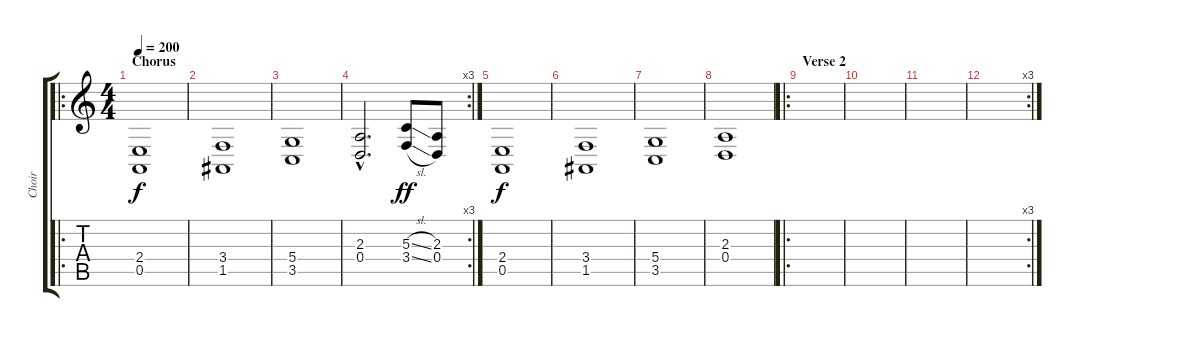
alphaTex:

\track ("Choir" "Choir") {instrument choiraahs}
\staff {score tabs}
\tuning (E4 B3 G3 D3 A2 D2) {hide}
\ro
\ts (4 4)
\section ("" "Chorus")
\tempo 200
\clef g2
\ks c
(2.4 0.5).1{dy f} |
(3.4 1.5).1 |
(5.4 3.5).1 |
\rc 3
(2.3{hac} 0.4{hac}).2{d} (5.3{sl} 3.4{sl}).8{dy ff} (2.3 0.4).8 |
(2.4 0.5).1{dy f} |
(3.4 1.5).1 |
(5.4 3.5).1 |
(2.3 0.4).1 |
\ro
\section ("" "Verse 2")
|
|
|
\rc 3
